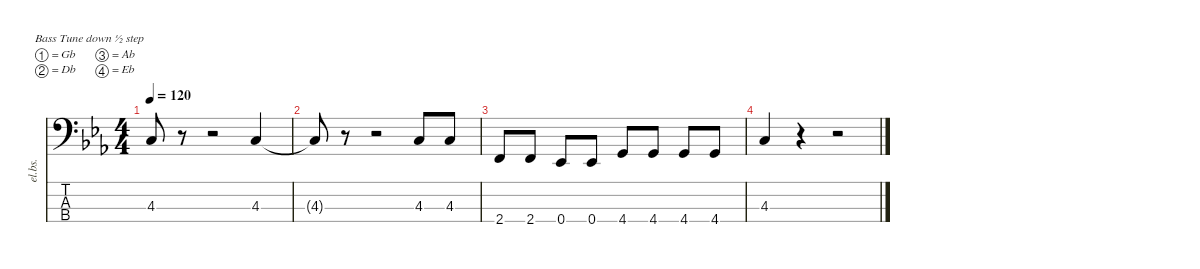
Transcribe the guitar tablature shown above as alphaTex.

\defaultSystemsLayout 4
\hideDynamics
\bracketExtendMode nobrackets
\otherSystemsTrackNameOrientation horizontal
\track ("Bass" "el.bs.") {instrument electricbassfinger}
\staff {score tabs}
\tuning (Gb2 Db2 Ab1 Eb1)
\ts (4 4)
\tempo 120
\clef f4
\ks eb
4.3{t acc forcenatural}.8{dy f beam Up} r.8{beam Up} r.2{beam Up} 4.3{acc forcenatural}.4{beam Up} |
4.3{t acc forcenatural}.8{beam Up} r.8{beam Up} r.2{beam Up} 4.3{acc forcenatural}.8{beam Up} 4.3{acc forcenatural}.8{beam Up} |
2.4{acc forcenatural}.8{beam Up} 2.4{acc forcenatural}.8{beam Up} 0.4{acc b}.8{beam Up} 0.4{acc b}.8{beam Up} 4.4{acc forcenatural}.8{beam Up} 4.4{acc forcenatural}.8{beam Up} 4.4{acc forcenatural}.8{beam Up} 4.4{acc forcenatural}.8{beam Up} |
4.3{acc forcenatural}.4{beam Up} r.4{beam Up} r.2{beam Up}
